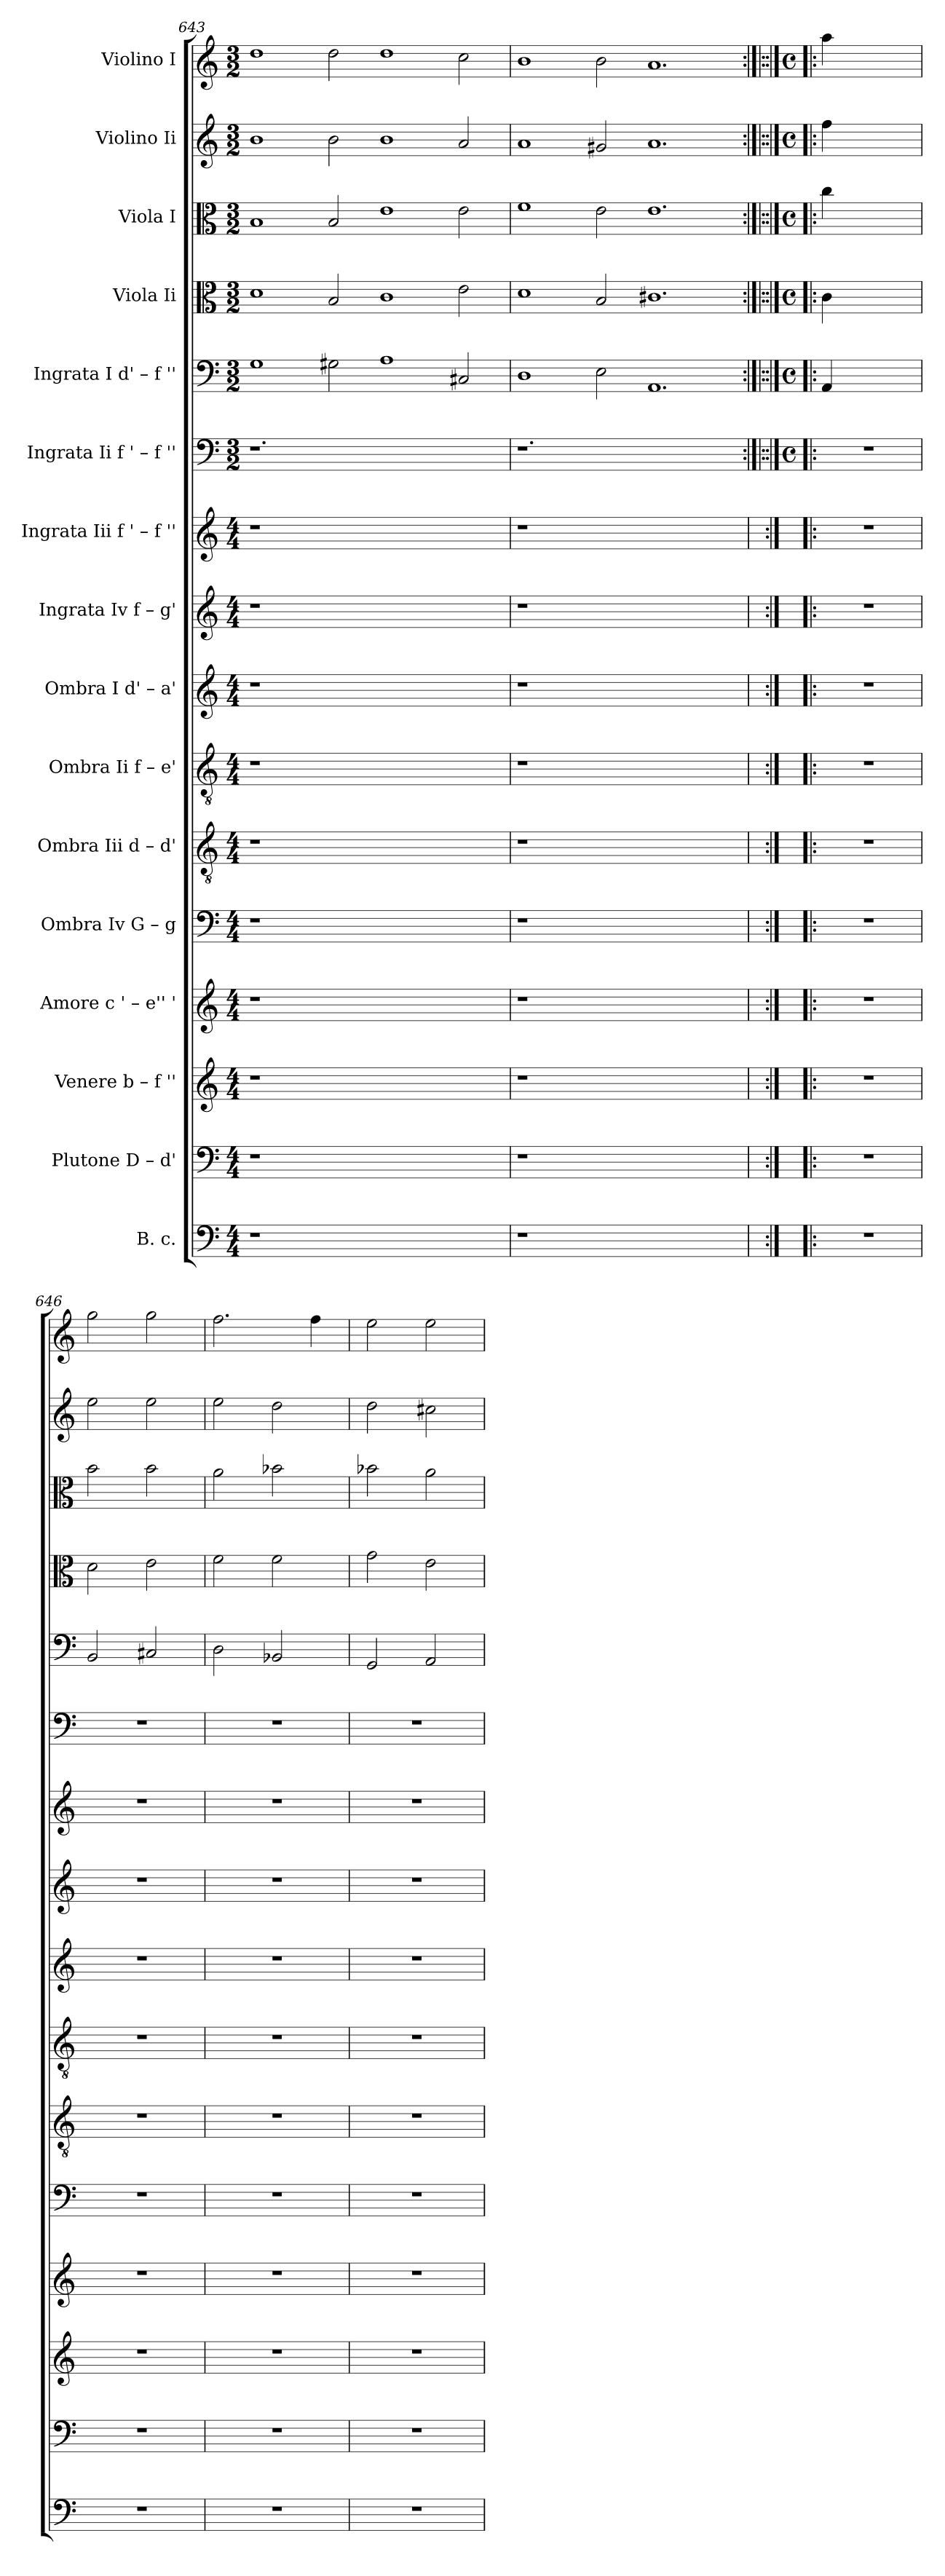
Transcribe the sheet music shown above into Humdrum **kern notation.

**kern	**kern	**kern	**kern	**kern	**kern	**kern	**kern	**kern	**kern	**kern	**kern	**kern	**kern	**kern	**kern	**text
*part16	*part15	*part14	*part13	*part12	*part11	*part10	*part9	*part8	*part7	*part6	*part5	*part4	*part3	*part2	*part1	*part1
*staff16	*staff15	*staff14	*staff13	*staff12	*staff11	*staff10	*staff9	*staff8	*staff7	*staff6	*staff5	*staff4	*staff3	*staff2	*staff1	*staff1
*I"B. c.	*I"Plutone  D – d'	*I"Venere  b – f ''	*I"Amore  c ' – e''  '	*I"Ombra Iv  G – g	*I"Ombra Iii  d – d'	*I"Ombra Ii  f – e'	*I"Ombra I  d' – a'	*I"Ingrata Iv  f – g'	*I"Ingrata Iii  f ' – f ''	*I"Ingrata Ii  f ' – f ''	*I"Ingrata I  d' – f ''	*I"Viola Ii	*I"Viola I	*I"Violino Ii	*I"Violino I	*
*clefF4	*clefF4	*clefG2	*clefG2	*clefF4	*clefGv2	*clefGv2	*clefG2	*clefG2	*clefG2	*clefF4	*clefF4	*clefC3	*clefC3	*clefG2	*clefG2	*
*k[]	*k[]	*k[]	*k[]	*k[]	*k[]	*k[]	*k[]	*k[]	*k[]	*k[]	*k[]	*k[]	*k[]	*k[]	*k[]	*
*C:	*C:	*C:	*C:	*C:	*C:	*C:	*C:	*C:	*C:	*C:	*C:	*C:	*C:	*C:	*C:	*
*M4/4	*M4/4	*M4/4	*M4/4	*M4/4	*M4/4	*M4/4	*M4/4	*M4/4	*M4/4	*M3/2	*M3/2	*M3/2	*M3/2	*M3/2	*M3/2	*
=643	=643	=643	=643	=643	=643	=643	=643	=643	=643	=643	=643	=643	=643	=643	=643	=643
!	!	!	!	!	!	!	!	!	!	!	!	!	!	!	!	!LO:LY:b:cj
1r	1r	1r	1r	1r	1r	1r	1r	1r	1r	1.r	1G	1d	1B	1b	1dd	.
!	!	!	!	!	!	!	!	!	!	!	!	!	!	!	!	!LO:LY:b:cj
0ryy	0ryy	0ryy	0ryy	0ryy	0ryy	0ryy	0ryy	0ryy	0ryy	.	2G#X\	2B/	2B/	2b\	2dd\	.
!	!	!	!	!	!	!	!	!	!	!	!	!	!	!	!	!LO:LY:b:cj
.	.	.	.	.	.	.	.	.	.	1.ryy	1A	1c	1e	1b	1dd	.
!	!	!	!	!	!	!	!	!	!	!	!	!	!	!	!	!LO:LY:b:cj
.	.	.	.	.	.	.	.	.	.	.	2C#X/	2e\	2e\	2a/	2cc\	.
=644	=644	=644	=644	=644	=644	=644	=644	=644	=644	=644	=644	=644	=644	=644	=644	=644
!	!	!	!	!	!	!	!	!	!	!	!	!	!	!	!	!LO:LY:b:cj
1r	1r	1r	1r	1r	1r	1r	1r	1r	1r	1.r	1D	1d	1f	1a	1b	.
!	!	!	!	!	!	!	!	!	!	!	!	!	!	!	!	!LO:LY:b:cj
0ryy	0ryy	0ryy	0ryy	0ryy	0ryy	0ryy	0ryy	0ryy	0ryy	.	2E\	2B/	2e\	2g#X/	2b\	.
!	!	!	!	!	!	!	!	!	!	!	!	!	!	!	!	!LO:LY:b:cj
.	.	.	.	.	.	.	.	.	.	1.ryy	1.AA	1.c#X	1.e	1.a	1.a	.
=645	=645	=645	=645	=645	=645	=645	=645	=645	=645	=645:|!|:	=645:|!|:	=645:|!|:	=645:|!|:	=645:|!|:	=645:|!|:	=645:|!|:
*	*	*	*	*	*	*	*	*	*	*M4/4	*M4/4	*M4/4	*M4/4	*M4/4	*M4/4	*
*	*	*	*	*	*	*	*	*	*	*met(c)	*met(c)	*met(c)	*met(c)	*met(c)	*met(c)	*
!	!	!	!	!	!	!	!	!	!	!	!	!	!	!	!	!LO:LY:b:cj
1r	1r	1r	1r	1r	1r	1r	1r	1r	1r	1r	4AA/	4c\	4cc\	4ff\	4aa\	.
.	.	.	.	.	.	.	.	.	.	.	2.ryy	2.ryy	2.ryy	2.ryy	2.ryy	.
=646	=646	=646	=646	=646	=646	=646	=646	=646	=646	=646	=646	=646	=646	=646	=646	=646
!	!	!	!	!	!	!	!	!	!	!	!	!	!	!	!	!LO:LY:b:cj
1r	1r	1r	1r	1r	1r	1r	1r	1r	1r	1r	2BB/	2d\	2b\	2ee\	2gg\	.
!	!	!	!	!	!	!	!	!	!	!	!	!	!	!	!	!LO:LY:b:cj
.	.	.	.	.	.	.	.	.	.	.	2C#X/	2e\	2b\	2ee\	2gg\	.
=647	=647	=647	=647	=647	=647	=647	=647	=647	=647	=647	=647	=647	=647	=647	=647	=647
!	!	!	!	!	!	!	!	!	!	!	!	!	!	!	!	!LO:LY:b:cj
1r	1r	1r	1r	1r	1r	1r	1r	1r	1r	1r	2D\	2f\	2a\	2ee\	2.ff\	.
.	.	.	.	.	.	.	.	.	.	.	2BB-X/	2f\	2b-X\	2dd\	.	.
!	!	!	!	!	!	!	!	!	!	!	!	!	!	!	!	!LO:LY:b:cj
.	.	.	.	.	.	.	.	.	.	.	.	.	.	.	4ff\	.
=648	=648	=648	=648	=648	=648	=648	=648	=648	=648	=648	=648	=648	=648	=648	=648	=648
!	!	!	!	!	!	!	!	!	!	!	!	!	!	!	!	!LO:LY:b:cj
1r	1r	1r	1r	1r	1r	1r	1r	1r	1r	1r	2GG/	2g\	2b-X\	2dd\	2ee\	.
!	!	!	!	!	!	!	!	!	!	!	!	!	!	!	!	!LO:LY:b:cj
.	.	.	.	.	.	.	.	.	.	.	2AA/	2e\	2a\	2cc#X\	2ee\	.
=	=	=	=	=	=	=	=	=	=	=	=	=	=	=	=	=
*-	*-	*-	*-	*-	*-	*-	*-	*-	*-	*-	*-	*-	*-	*-	*-	*-
